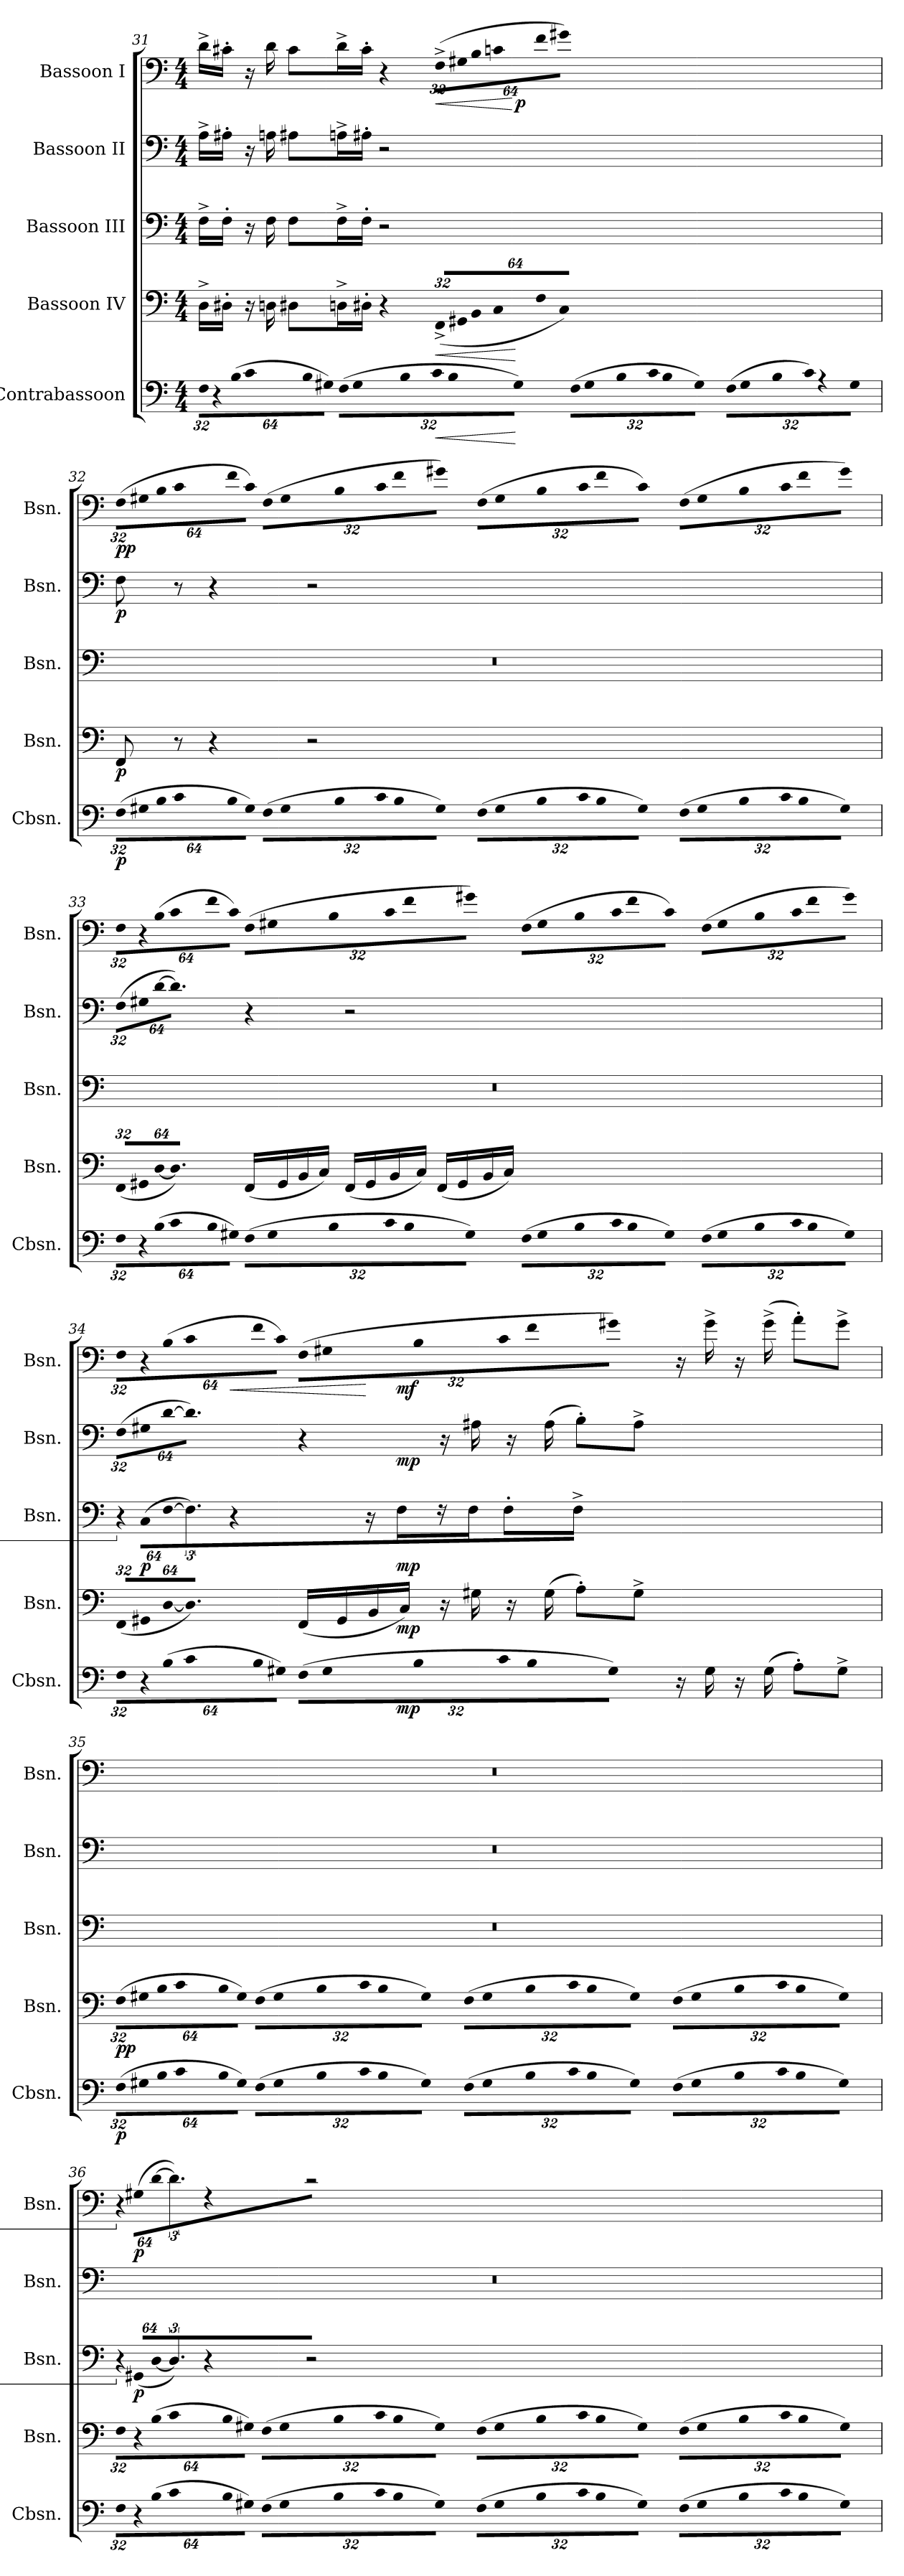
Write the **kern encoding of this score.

**kern	**dynam	**kern	**dynam	**kern	**dynam	**kern	**dynam	**kern	**dynam
*part5	*part5	*part4	*part4	*part3	*part3	*part2	*part2	*part1	*part1
*staff5	*staff5	*staff4	*staff4	*staff3	*staff3	*staff2	*staff2	*staff1	*staff1
*I"Contrabassoon	*	*I"Bassoon IV	*	*I"Bassoon III	*	*I"Bassoon II	*	*I"Bassoon I	*
*I'Cbsn.	*	*I'Bsn.	*	*I'Bsn.	*	*I'Bsn.	*	*I'Bsn.	*
!!LO:LB:g=z
*clefF4	*	*clefF4	*	*clefF4	*	*clefF4	*	*clefF4	*
*ITrd7c12	*	*	*	*	*	*	*	*	*
*k[]	*	*k[]	*	*k[]	*	*k[]	*	*k[]	*
*C:	*	*C:	*	*C:	*	*C:	*	*C:	*
*M4/4	*	*M4/4	*	*M4/4	*	*M4/4	*	*M4/4	*
*Xbrackettup	*	*	*	*	*	*	*	*	*
=31	=31	=31	=31	=31	=31	=31	=31	=31	=31
!LO:N:vis=16	!	!	!	!	!	!	!	!	!
512%21FFi\LL	.	16D^i\LL	.	16F^i\LL	.	16A^i\LL	.	16d^i\LL	.
!LO:N:vis=16	!	!	!	!	!	!	!	!	!
1024%43r	.	.	.	.	.	.	.	.	.
.	.	16D#X'i\JJ	.	16F'i\JJ	.	16A#X'i\JJ	.	16c#X'i\JJ	.
!LO:N:vis=16	!	!	!	!	!	!	!	!	!
(1024%43BBi\	.	.	.	.	.	.	.	.	.
!LO:N:vis=16	!	!	!	!	!	!	!	!	!
512%21Ci\	.	16r	.	16r	.	16r	.	16r	.
!LO:N:vis=16	!	!	!	!	!	!	!	!	!
1024%43BBi\	.	.	.	.	.	.	.	.	.
.	.	16Dni\	.	16Fi\	.	16Ani\	.	16di\	.
!LO:N:vis=16	!	!	!	!	!	!	!	!	!
1024%43GG#Xi\JJ)	.	.	.	.	.	.	.	.	.
!LO:N:vis=16	!	!	!	!	!	!	!	!	!
(512%21FFi\LL	.	8D#Xi\L	.	8Fi\L	.	8A#Xi\L	.	8c#i\L	.
!LO:N:vis=16	!	!	!	!	!	!	!	!	!
1024%43GG#i\	.	.	.	.	.	.	.	.	.
!LO:N:vis=16	!	!	!	!	!	!	!	!	!
1024%43BBi\	.	.	.	.	.	.	.	.	.
!LO:N:vis=16	!	!	!	!	!	!	!	!	!
512%21Ci\	.	16Dn^i\L	.	16F^i\L	.	16An^i\L	.	16d^i\L	.
!LO:N:vis=16	!	!	!	!	!	!	!	!	!
1024%43BBi\	.	.	.	.	.	.	.	.	.
.	.	16D#X'i\JJ	.	16F'i\JJ	.	16A#X'i\JJ	.	16c#'i\JJ	.
!LO:N:vis=16	!	!	!	!	!	!	!	!	!
1024%43GG#i\JJ)	.	.	.	.	.	.	.	.	.
!LO:N:vis=16	!	!	!	!	!	!	!	!	!
(512%21FFi\LL	.	4r	.	2r	.	2r	.	4r	.
!LO:N:vis=16	!	!	!	!	!	!	!	!	!
1024%43GG#i\	.	.	.	.	.	.	.	.	.
!LO:N:vis=16	!	!	!	!	!	!	!	!	!
1024%43BBi\	.	.	.	.	.	.	.	.	.
!LO:N:vis=16	!	!	!	!	!	!	!	!	!
512%21Ci\	.	.	.	.	.	.	.	.	.
!LO:N:vis=16	!	!	!	!	!	!	!	!	!
1024%43BBi\	.	.	.	.	.	.	.	.	.
!LO:N:vis=16	!	!	!	!	!	!	!	!	!
1024%43GG#i\JJ)	.	.	.	.	.	.	.	.	.
!LO:N:vis=16	!LO:HP:b	!	!	!	!	!	!	!	!
*	*	*Xbrackettup	*	*	*	*	*	*	*
!	!	!LO:N:vis=16	!LO:HP:b	!	!	!	!	!	!
*	*	*	*	*	*	*	*	*Xbrackettup	*
!	!	!	!	!	!	!	!	!LO:N:vis=16	!LO:HP:b
(512%21FFi\LL	<	(512%21FF^i/LL	<	.	.	.	.	(512%21F^i\LL	<
!LO:N:vis=16	!	!LO:N:vis=16	!	!	!	!	!	!LO:N:vis=16	!
1024%43GG#i\	.	1024%43GG#Xi/	.	.	.	.	.	1024%43G#Xi\	.
!LO:N:vis=16	!	!LO:N:vis=16	!	!	!	!	!	!LO:N:vis=16	!
1024%43BBi\	.	1024%43BBi/	.	.	.	.	.	1024%43Bi\	.
!LO:N:vis=16	!	!LO:N:vis=16	!	!	!	!	!	!LO:N:vis=16	!
512%21Ci\)	.	512%21Ci/	.	.	.	.	.	512%21cni\	.
!LO:N:vis=16	!	!LO:N:vis=16	!	!	!	!	!	!LO:N:vis=16	!
1024%43r	.	1024%43Fi/	.	.	.	.	.	1024%43fi\	.
!LO:N:vis=16	!	!LO:N:vis=16	!	!	!	!	!	!LO:N:vis=16	!
1024%43GG#i\JJ	[	1024%43Ci/JJ)	[	.	.	.	.	1024%43g#Xi\JJ)	[ p
!!LO:PB:g=z
=32	=32	=32	=32	=32	=32	=32	=32	=32	=32
!LO:N:vis=16	!	!	!	!	!	!	!	!LO:N:vis=16	!
(512%21FFi\LL	p	8FFi/	p	1r	.	8Fi\	p	(512%21Fi\LL	pp
!LO:N:vis=16	!	!	!	!	!	!	!	!LO:N:vis=16	!
1024%43GG#Xi\	.	.	.	.	.	.	.	1024%43G#Xi\	.
!LO:N:vis=16	!	!	!	!	!	!	!	!LO:N:vis=16	!
1024%43BBi\	.	.	.	.	.	.	.	1024%43Bi\	.
!LO:N:vis=16	!	!	!	!	!	!	!	!LO:N:vis=16	!
512%21Ci\	.	8r	.	.	.	8r	.	512%21ci\	.
!LO:N:vis=16	!	!	!	!	!	!	!	!LO:N:vis=16	!
1024%43BBi\	.	.	.	.	.	.	.	1024%43fi\	.
!LO:N:vis=16	!	!	!	!	!	!	!	!LO:N:vis=16	!
1024%43GG#i\JJ)	.	.	.	.	.	.	.	1024%43ci\JJ)	.
!LO:N:vis=16	!	!	!	!	!	!	!	!LO:N:vis=16	!
(512%21FFi\LL	.	4r	.	.	.	4r	.	(512%21Fi\LL	.
!LO:N:vis=16	!	!	!	!	!	!	!	!LO:N:vis=16	!
1024%43GG#i\	.	.	.	.	.	.	.	1024%43G#i\	.
!LO:N:vis=16	!	!	!	!	!	!	!	!LO:N:vis=16	!
1024%43BBi\	.	.	.	.	.	.	.	1024%43Bi\	.
!LO:N:vis=16	!	!	!	!	!	!	!	!LO:N:vis=16	!
512%21Ci\	.	.	.	.	.	.	.	512%21ci\	.
!LO:N:vis=16	!	!	!	!	!	!	!	!LO:N:vis=16	!
1024%43BBi\	.	.	.	.	.	.	.	1024%43fi\	.
!LO:N:vis=16	!	!	!	!	!	!	!	!LO:N:vis=16	!
1024%43GG#i\JJ)	.	.	.	.	.	.	.	1024%43g#Xi\JJ)	.
!LO:N:vis=16	!	!	!	!	!	!	!	!LO:N:vis=16	!
(512%21FFi\LL	.	2r	.	.	.	2r	.	(512%21Fi\LL	.
!LO:N:vis=16	!	!	!	!	!	!	!	!LO:N:vis=16	!
1024%43GG#i\	.	.	.	.	.	.	.	1024%43G#i\	.
!LO:N:vis=16	!	!	!	!	!	!	!	!LO:N:vis=16	!
1024%43BBi\	.	.	.	.	.	.	.	1024%43Bi\	.
!LO:N:vis=16	!	!	!	!	!	!	!	!LO:N:vis=16	!
512%21Ci\	.	.	.	.	.	.	.	512%21ci\	.
!LO:N:vis=16	!	!	!	!	!	!	!	!LO:N:vis=16	!
1024%43BBi\	.	.	.	.	.	.	.	1024%43fi\	.
!LO:N:vis=16	!	!	!	!	!	!	!	!LO:N:vis=16	!
1024%43GG#i\JJ)	.	.	.	.	.	.	.	1024%43ci\JJ)	.
!LO:N:vis=16	!	!	!	!	!	!	!	!LO:N:vis=16	!
(512%21FFi\LL	.	.	.	.	.	.	.	(512%21Fi\LL	.
!LO:N:vis=16	!	!	!	!	!	!	!	!LO:N:vis=16	!
1024%43GG#i\	.	.	.	.	.	.	.	1024%43G#i\	.
!LO:N:vis=16	!	!	!	!	!	!	!	!LO:N:vis=16	!
1024%43BBi\	.	.	.	.	.	.	.	1024%43Bi\	.
!LO:N:vis=16	!	!	!	!	!	!	!	!LO:N:vis=16	!
512%21Ci\	.	.	.	.	.	.	.	512%21ci\	.
!LO:N:vis=16	!	!	!	!	!	!	!	!LO:N:vis=16	!
1024%43BBi\	.	.	.	.	.	.	.	1024%43fi\	.
!LO:N:vis=16	!	!	!	!	!	!	!	!LO:N:vis=16	!
1024%43GG#i\JJ)	.	.	.	.	.	.	.	1024%43g#i\JJ)	.
!!LO:LB:g=z
=33	=33	=33	=33	=33	=33	=33	=33	=33	=33
!LO:N:vis=16	!	!LO:N:vis=16	!	!	!	!	!	!	!
*	*	*	*	*	*	*Xbrackettup	*	*	*
!	!	!	!	!	!	!LO:N:vis=16	!	!LO:N:vis=16	!
512%21FFi\LL	.	(512%21FFi/LL	.	1r	.	(512%21Fi\LL	.	512%21Fi\LL	.
!LO:N:vis=16	!	!LO:N:vis=16	!	!	!	!LO:N:vis=16	!	!LO:N:vis=16	!
1024%43r	.	1024%43GG#Xi/	.	.	.	1024%43G#Xi\	.	1024%43r	.
!LO:N:vis=16	!	!LO:N:vis=16	!	!	!	!LO:N:vis=16	!	!LO:N:vis=16	!
(1024%43BBi\	.	[<1024%43Di/J	.	.	.	[>1024%43di\J	.	(1024%43Bi\	.
!LO:N:vis=16	!	!	!	!	!	!	!	!LO:N:vis=16	!
512%21Ci\	.	12.Di/J])	.	.	.	12.di\J])	.	512%21ci\	.
!LO:N:vis=16	!	!	!	!	!	!	!	!LO:N:vis=16	!
1024%43BBi\	.	.	.	.	.	.	.	1024%43fi\	.
!LO:N:vis=16	!	!	!	!	!	!	!	!LO:N:vis=16	!
1024%43GG#Xi\JJ)	.	.	.	.	.	.	.	1024%43ci\JJ)	.
!LO:N:vis=16	!	!	!	!	!	!	!	!LO:N:vis=16	!
(512%21FFi\LL	.	(16FFi/LL	.	.	.	4r	.	(512%21Fi\LL	.
!LO:N:vis=16	!	!	!	!	!	!	!	!LO:N:vis=16	!
1024%43GG#i\	.	.	.	.	.	.	.	1024%43G#Xi\	.
.	.	16GG#i/	.	.	.	.	.	.	.
!LO:N:vis=16	!	!	!	!	!	!	!	!LO:N:vis=16	!
1024%43BBi\	.	.	.	.	.	.	.	1024%43Bi\	.
!LO:N:vis=16	!	!	!	!	!	!	!	!LO:N:vis=16	!
512%21Ci\	.	16BBi/	.	.	.	.	.	512%21ci\	.
!LO:N:vis=16	!	!	!	!	!	!	!	!LO:N:vis=16	!
1024%43BBi\	.	.	.	.	.	.	.	1024%43fi\	.
.	.	16Ci/JJ)	.	.	.	.	.	.	.
!LO:N:vis=16	!	!	!	!	!	!	!	!LO:N:vis=16	!
1024%43GG#i\JJ)	.	.	.	.	.	.	.	1024%43g#Xi\JJ)	.
!LO:N:vis=16	!	!	!	!	!	!	!	!LO:N:vis=16	!
(512%21FFi\LL	.	(16FFi/LL	.	.	.	2r	.	(512%21Fi\LL	.
!LO:N:vis=16	!	!	!	!	!	!	!	!LO:N:vis=16	!
1024%43GG#i\	.	.	.	.	.	.	.	1024%43G#i\	.
.	.	16GG#i/	.	.	.	.	.	.	.
!LO:N:vis=16	!	!	!	!	!	!	!	!LO:N:vis=16	!
1024%43BBi\	.	.	.	.	.	.	.	1024%43Bi\	.
!LO:N:vis=16	!	!	!	!	!	!	!	!LO:N:vis=16	!
512%21Ci\	.	16BBi/	.	.	.	.	.	512%21ci\	.
!LO:N:vis=16	!	!	!	!	!	!	!	!LO:N:vis=16	!
1024%43BBi\	.	.	.	.	.	.	.	1024%43fi\	.
.	.	16Ci/JJ)	.	.	.	.	.	.	.
!LO:N:vis=16	!	!	!	!	!	!	!	!LO:N:vis=16	!
1024%43GG#i\JJ)	.	.	.	.	.	.	.	1024%43ci\JJ)	.
!LO:N:vis=16	!	!	!	!	!	!	!	!LO:N:vis=16	!
(512%21FFi\LL	.	(16FFi/LL	.	.	.	.	.	(512%21Fi\LL	.
!LO:N:vis=16	!	!	!	!	!	!	!	!LO:N:vis=16	!
1024%43GG#i\	.	.	.	.	.	.	.	1024%43G#i\	.
.	.	16GG#i/	.	.	.	.	.	.	.
!LO:N:vis=16	!	!	!	!	!	!	!	!LO:N:vis=16	!
1024%43BBi\	.	.	.	.	.	.	.	1024%43Bi\	.
!LO:N:vis=16	!	!	!	!	!	!	!	!LO:N:vis=16	!
512%21Ci\	.	16BBi/	.	.	.	.	.	512%21ci\	.
!LO:N:vis=16	!	!	!	!	!	!	!	!LO:N:vis=16	!
1024%43BBi\	.	.	.	.	.	.	.	1024%43fi\	.
.	.	16Ci/JJ)	.	.	.	.	.	.	.
!LO:N:vis=16	!	!	!	!	!	!	!	!LO:N:vis=16	!
1024%43GG#i\JJ)	.	.	.	.	.	.	.	1024%43g#i\JJ)	.
!!LO:PB:g=z
=34	=34	=34	=34	=34	=34	=34	=34	=34	=34
!LO:N:vis=16	!	!LO:N:vis=16	!	!LO:N:vis=16	!	!LO:N:vis=16	!	!LO:N:vis=16	!
512%21FFi\LL	.	(512%21FFi/LL	.	512%21r	.	(512%21Fi\LL	.	512%21Fi\LL	.
!LO:N:vis=16	!	!LO:N:vis=16	!	!LO:N:vis=16	!	!LO:N:vis=16	!	!LO:N:vis=16	!
1024%43r	.	1024%43GG#Xi/	.	(1024%43Ci\LL	p	1024%43G#Xi\	.	1024%43r	.
!LO:N:vis=16	!	!LO:N:vis=16	!	!LO:N:vis=16	!	!LO:N:vis=16	!	!LO:N:vis=16	!
(1024%43BBi\	.	[<1024%43Di/J	.	[>1024%43Fi\J	.	[>1024%43di\J	.	(1024%43Bi\	.
!LO:N:vis=16	!	!	!	!	!	!	!	!LO:N:vis=16	!
512%21Ci\	.	12.Di/J])	.	12.Fi\J])	.	12.di\J])	.	512%21ci\	.
!LO:N:vis=16	!	!	!	!	!	!	!	!LO:N:vis=16	!
1024%43BBi\	.	.	.	.	.	.	.	1024%43fi\	.
!LO:N:vis=16	!	!	!	!	!	!	!	!LO:N:vis=16	!
1024%43GG#Xi\JJ)	.	.	.	.	.	.	.	1024%43ci\JJ)	.
!LO:N:vis=16	!	!	!	!	!	!	!	!LO:N:vis=16	!LO:HP:b
(512%21FFi\LL	.	(16FFi/LL	.	4r	.	4r	.	(512%21Fi\LL	<
!LO:N:vis=16	!	!	!	!	!	!	!	!LO:N:vis=16	!
1024%43GG#i\	.	.	.	.	.	.	.	1024%43G#Xi\	.
.	.	16GG#i/	.	.	.	.	.	.	.
!LO:N:vis=16	!	!	!	!	!	!	!	!LO:N:vis=16	!
1024%43BBi\	.	.	.	.	.	.	.	1024%43Bi\	.
!LO:N:vis=16	!	!	!	!	!	!	!	!LO:N:vis=16	!
512%21Ci\	.	16BBi/	.	.	.	.	.	512%21ci\	.
!LO:N:vis=16	!	!	!	!	!	!	!	!LO:N:vis=16	!
1024%43BBi\	.	.	.	.	.	.	.	1024%43fi\	.
.	.	16Ci/JJ)	.	.	.	.	.	.	.
!LO:N:vis=16	!	!	!	!	!	!	!	!LO:N:vis=16	!
1024%43GG#i\JJ)	.	.	.	.	.	.	.	1024%43g#Xi\JJ)	.
16r	.	16r	.	16r	.	16r	.	16r	[
16GG#i\	mp	16G#Xi\	mp	16Fi\	mp	16A#Xi\	mp	16g#^i\	mf
16r	.	16r	.	16r	.	16r	.	16r	.
(16GG#i\	.	(16G#i\	.	16Fi\	.	(16A#i\	.	(16g#^i\	.
8AA'i\L)	.	8A'i\L)	.	8F'i\L	.	8B'i\L)	.	8a'i\L)	.
8GG#^i\J	.	8G#^i\J	.	8F^i\J	.	8A#^i\J	.	8g#^i\J	.
=35	=35	=35	=35	=35	=35	=35	=35	=35	=35
!LO:N:vis=16	!	!LO:N:vis=16	!	!	!	!	!	!	!
(512%21FFi\LL	p	(512%21Fi\LL	pp	1r	.	1r	.	1r	.
!LO:N:vis=16	!	!LO:N:vis=16	!	!	!	!	!	!	!
1024%43GG#Xi\	.	1024%43G#Xi\	.	.	.	.	.	.	.
!LO:N:vis=16	!	!LO:N:vis=16	!	!	!	!	!	!	!
1024%43BBi\	.	1024%43Bi\	.	.	.	.	.	.	.
!LO:N:vis=16	!	!LO:N:vis=16	!	!	!	!	!	!	!
512%21Ci\	.	512%21ci\	.	.	.	.	.	.	.
!LO:N:vis=16	!	!LO:N:vis=16	!	!	!	!	!	!	!
1024%43BBi\	.	1024%43Bi\	.	.	.	.	.	.	.
!LO:N:vis=16	!	!LO:N:vis=16	!	!	!	!	!	!	!
1024%43GG#i\JJ)	.	1024%43G#i\JJ)	.	.	.	.	.	.	.
!LO:N:vis=16	!	!LO:N:vis=16	!	!	!	!	!	!	!
(512%21FFi\LL	.	(512%21Fi\LL	.	.	.	.	.	.	.
!LO:N:vis=16	!	!LO:N:vis=16	!	!	!	!	!	!	!
1024%43GG#i\	.	1024%43G#i\	.	.	.	.	.	.	.
!LO:N:vis=16	!	!LO:N:vis=16	!	!	!	!	!	!	!
1024%43BBi\	.	1024%43Bi\	.	.	.	.	.	.	.
!LO:N:vis=16	!	!LO:N:vis=16	!	!	!	!	!	!	!
512%21Ci\	.	512%21ci\	.	.	.	.	.	.	.
!LO:N:vis=16	!	!LO:N:vis=16	!	!	!	!	!	!	!
1024%43BBi\	.	1024%43Bi\	.	.	.	.	.	.	.
!LO:N:vis=16	!	!LO:N:vis=16	!	!	!	!	!	!	!
1024%43GG#i\JJ)	.	1024%43G#i\JJ)	.	.	.	.	.	.	.
!LO:N:vis=16	!	!LO:N:vis=16	!	!	!	!	!	!	!
(512%21FFi\LL	.	(512%21Fi\LL	.	.	.	.	.	.	.
!LO:N:vis=16	!	!LO:N:vis=16	!	!	!	!	!	!	!
1024%43GG#i\	.	1024%43G#i\	.	.	.	.	.	.	.
!LO:N:vis=16	!	!LO:N:vis=16	!	!	!	!	!	!	!
1024%43BBi\	.	1024%43Bi\	.	.	.	.	.	.	.
!LO:N:vis=16	!	!LO:N:vis=16	!	!	!	!	!	!	!
512%21Ci\	.	512%21ci\	.	.	.	.	.	.	.
!LO:N:vis=16	!	!LO:N:vis=16	!	!	!	!	!	!	!
1024%43BBi\	.	1024%43Bi\	.	.	.	.	.	.	.
!LO:N:vis=16	!	!LO:N:vis=16	!	!	!	!	!	!	!
1024%43GG#i\JJ)	.	1024%43G#i\JJ)	.	.	.	.	.	.	.
!LO:N:vis=16	!	!LO:N:vis=16	!	!	!	!	!	!	!
(512%21FFi\LL	.	(512%21Fi\LL	.	.	.	.	.	.	.
!LO:N:vis=16	!	!LO:N:vis=16	!	!	!	!	!	!	!
1024%43GG#i\	.	1024%43G#i\	.	.	.	.	.	.	.
!LO:N:vis=16	!	!LO:N:vis=16	!	!	!	!	!	!	!
1024%43BBi\	.	1024%43Bi\	.	.	.	.	.	.	.
!LO:N:vis=16	!	!LO:N:vis=16	!	!	!	!	!	!	!
512%21Ci\	.	512%21ci\	.	.	.	.	.	.	.
!LO:N:vis=16	!	!LO:N:vis=16	!	!	!	!	!	!	!
1024%43BBi\	.	1024%43Bi\	.	.	.	.	.	.	.
!LO:N:vis=16	!	!LO:N:vis=16	!	!	!	!	!	!	!
1024%43GG#i\JJ)	.	1024%43G#i\JJ)	.	.	.	.	.	.	.
!!LO:LB:g=z
=36	=36	=36	=36	=36	=36	=36	=36	=36	=36
!LO:N:vis=16	!	!LO:N:vis=16	!	!LO:N:vis=16	!	!	!	!	!
*	*	*	*	*	*	*	*	*brackettup	*
!	!	!	!	!	!	!	!	!LO:N:vis=16	!
512%21FFi\LL	.	512%21Fi\LL	.	512%21r	.	1r	.	512%21r	.
!LO:N:vis=16	!	!LO:N:vis=16	!	!LO:N:vis=16	!	!	!	!LO:N:vis=16	!
1024%43r	.	1024%43r	.	(1024%43GG#Xi/LL	p	.	.	(1024%43G#Xi\LL	p
!LO:N:vis=16	!	!LO:N:vis=16	!	!LO:N:vis=16	!	!	!	!LO:N:vis=16	!
(1024%43BBi\	.	(1024%43Bi\	.	[<1024%43Di/J	.	.	.	[>1024%43di\J	.
!LO:N:vis=16	!	!LO:N:vis=16	!	!	!	!	!	!	!
512%21Ci\	.	512%21ci\	.	12.Di/J])	.	.	.	12.di\J])	.
!LO:N:vis=16	!	!LO:N:vis=16	!	!	!	!	!	!	!
1024%43BBi\	.	1024%43Bi\	.	.	.	.	.	.	.
!LO:N:vis=16	!	!LO:N:vis=16	!	!	!	!	!	!	!
1024%43GG#Xi\JJ)	.	1024%43G#Xi\JJ)	.	.	.	.	.	.	.
!LO:N:vis=16	!	!LO:N:vis=16	!	!	!	!	!	!	!
(512%21FFi\LL	.	(512%21Fi\LL	.	4r	.	.	.	4r	.
!LO:N:vis=16	!	!LO:N:vis=16	!	!	!	!	!	!	!
1024%43GG#i\	.	1024%43G#i\	.	.	.	.	.	.	.
!LO:N:vis=16	!	!LO:N:vis=16	!	!	!	!	!	!	!
1024%43BBi\	.	1024%43Bi\	.	.	.	.	.	.	.
!LO:N:vis=16	!	!LO:N:vis=16	!	!	!	!	!	!	!
512%21Ci\	.	512%21ci\	.	.	.	.	.	.	.
!LO:N:vis=16	!	!LO:N:vis=16	!	!	!	!	!	!	!
1024%43BBi\	.	1024%43Bi\	.	.	.	.	.	.	.
!LO:N:vis=16	!	!LO:N:vis=16	!	!	!	!	!	!	!
1024%43GG#i\JJ)	.	1024%43G#i\JJ)	.	.	.	.	.	.	.
!LO:N:vis=16	!	!LO:N:vis=16	!	!	!	!	!	!	!
(512%21FFi\LL	.	(512%21Fi\LL	.	2r	.	.	.	2r	.
!LO:N:vis=16	!	!LO:N:vis=16	!	!	!	!	!	!	!
1024%43GG#i\	.	1024%43G#i\	.	.	.	.	.	.	.
!LO:N:vis=16	!	!LO:N:vis=16	!	!	!	!	!	!	!
1024%43BBi\	.	1024%43Bi\	.	.	.	.	.	.	.
!LO:N:vis=16	!	!LO:N:vis=16	!	!	!	!	!	!	!
512%21Ci\	.	512%21ci\	.	.	.	.	.	.	.
!LO:N:vis=16	!	!LO:N:vis=16	!	!	!	!	!	!	!
1024%43BBi\	.	1024%43Bi\	.	.	.	.	.	.	.
!LO:N:vis=16	!	!LO:N:vis=16	!	!	!	!	!	!	!
1024%43GG#i\JJ)	.	1024%43G#i\JJ)	.	.	.	.	.	.	.
!LO:N:vis=16	!	!LO:N:vis=16	!	!	!	!	!	!	!
(512%21FFi\LL	.	(512%21Fi\LL	.	.	.	.	.	.	.
!LO:N:vis=16	!	!LO:N:vis=16	!	!	!	!	!	!	!
1024%43GG#i\	.	1024%43G#i\	.	.	.	.	.	.	.
!LO:N:vis=16	!	!LO:N:vis=16	!	!	!	!	!	!	!
1024%43BBi\	.	1024%43Bi\	.	.	.	.	.	.	.
!LO:N:vis=16	!	!LO:N:vis=16	!	!	!	!	!	!	!
512%21Ci\	.	512%21ci\	.	.	.	.	.	.	.
!LO:N:vis=16	!	!LO:N:vis=16	!	!	!	!	!	!	!
1024%43BBi\	.	1024%43Bi\	.	.	.	.	.	.	.
!LO:N:vis=16	!	!LO:N:vis=16	!	!	!	!	!	!	!
1024%43GG#i\JJ)	.	1024%43G#i\JJ)	.	.	.	.	.	.	.
=	=	=	=	=	=	=	=	=	=
*-	*-	*-	*-	*-	*-	*-	*-	*-	*-
